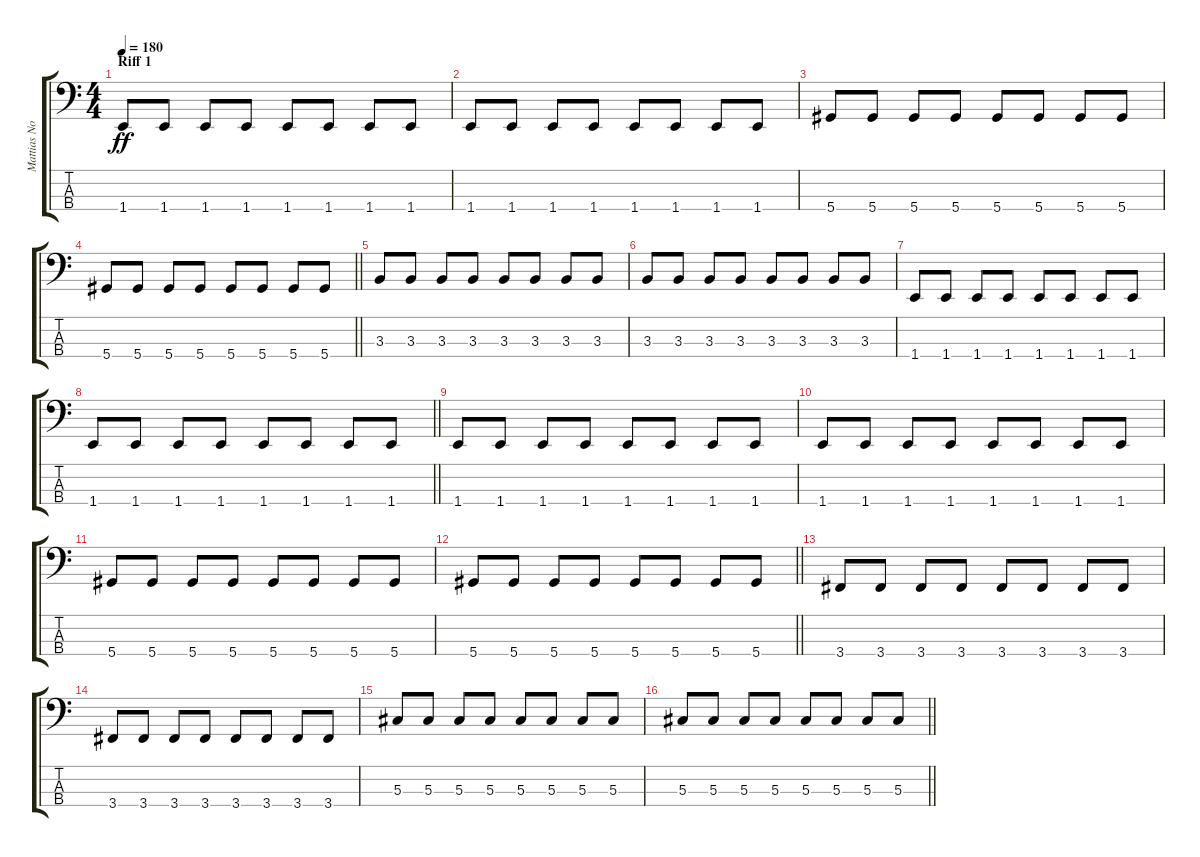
\track ("Mattias Norrman" "Mattias No") {instrument electricbasspick}
\staff {score tabs}
\tuning (Gb2 Db2 Ab1 Eb1) {hide}
\ts (4 4)
\section ("" "Riff 1")
\tempo 180
\clef f4
\ks c
1.4.8{dy ff} 1.4.8 1.4.8 1.4.8 1.4.8 1.4.8 1.4.8 1.4.8 |
1.4.8 1.4.8 1.4.8 1.4.8 1.4.8 1.4.8 1.4.8 1.4.8 |
5.4.8 5.4.8 5.4.8 5.4.8 5.4.8 5.4.8 5.4.8 5.4.8 |
\barLineRight lightlight
5.4.8 5.4.8 5.4.8 5.4.8 5.4.8 5.4.8 5.4.8 5.4.8 |
3.3.8 3.3.8 3.3.8 3.3.8 3.3.8 3.3.8 3.3.8 3.3.8 |
3.3.8 3.3.8 3.3.8 3.3.8 3.3.8 3.3.8 3.3.8 3.3.8 |
1.4.8 1.4.8 1.4.8 1.4.8 1.4.8 1.4.8 1.4.8 1.4.8 |
\barLineRight lightlight
1.4.8 1.4.8 1.4.8 1.4.8 1.4.8 1.4.8 1.4.8 1.4.8 |
1.4.8 1.4.8 1.4.8 1.4.8 1.4.8 1.4.8 1.4.8 1.4.8 |
1.4.8 1.4.8 1.4.8 1.4.8 1.4.8 1.4.8 1.4.8 1.4.8 |
5.4.8 5.4.8 5.4.8 5.4.8 5.4.8 5.4.8 5.4.8 5.4.8 |
\barLineRight lightlight
5.4.8 5.4.8 5.4.8 5.4.8 5.4.8 5.4.8 5.4.8 5.4.8 |
3.4.8 3.4.8 3.4.8 3.4.8 3.4.8 3.4.8 3.4.8 3.4.8 |
3.4.8 3.4.8 3.4.8 3.4.8 3.4.8 3.4.8 3.4.8 3.4.8 |
5.3.8 5.3.8 5.3.8 5.3.8 5.3.8 5.3.8 5.3.8 5.3.8 |
\barLineRight lightlight
5.3.8 5.3.8 5.3.8 5.3.8 5.3.8 5.3.8 5.3.8 5.3.8
